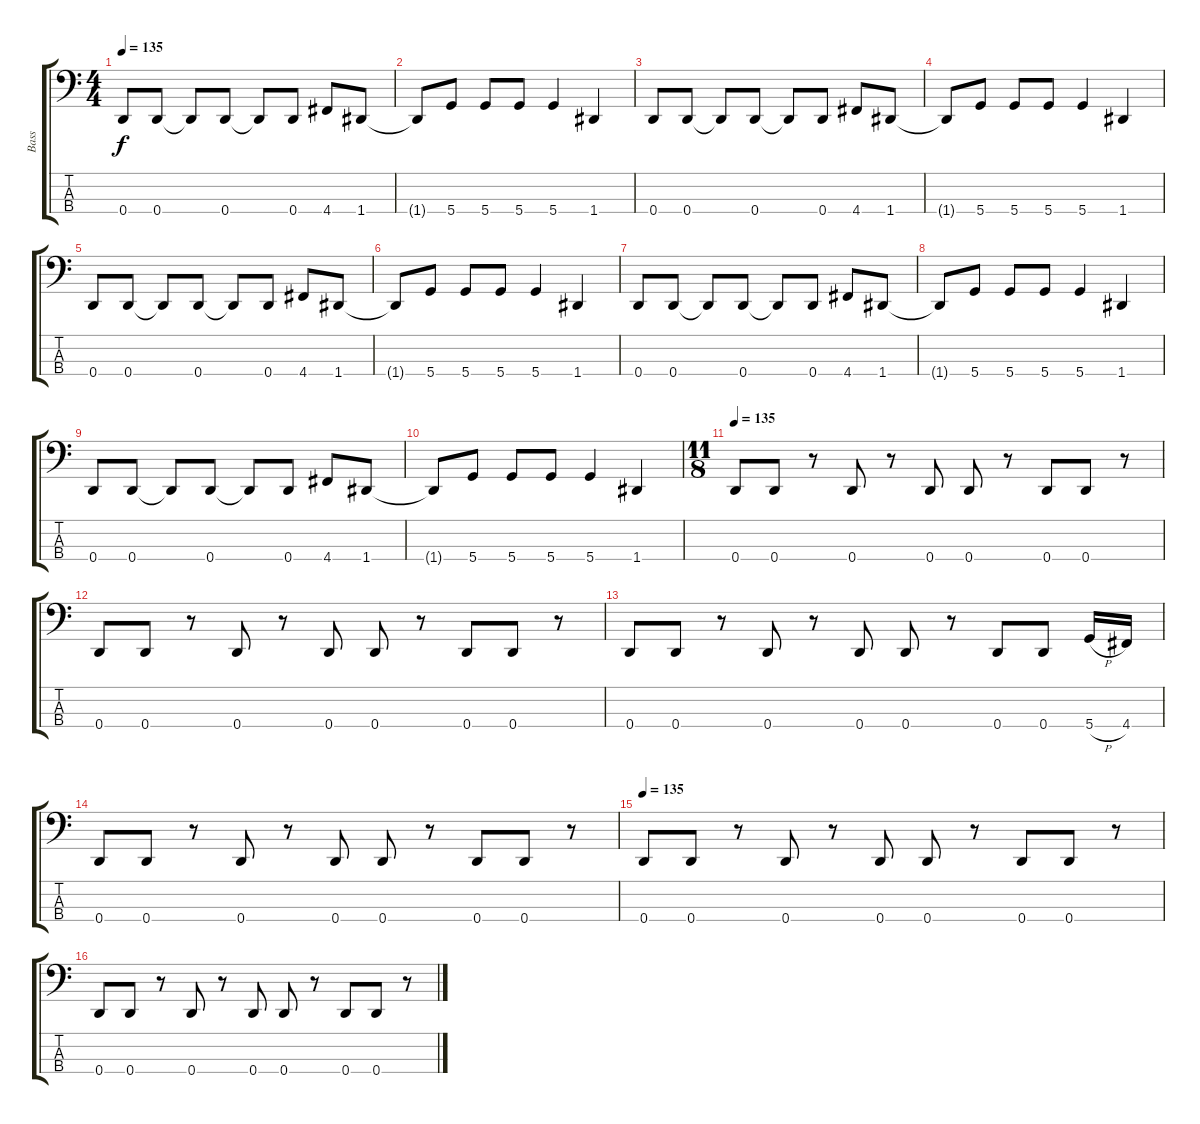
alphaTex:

\track ("Bass" "Bass") {instrument slapbass1}
\staff {score tabs}
\tuning (G2 D2 A1 D1) {hide}
\ts (4 4)
\tempo 135
\clef f4
\ks c
0.4.8{dy f instrument slapbass2} 0.4.8 0.4{t}.8 0.4.8 0.4{t}.8 0.4.8 4.4.8 1.4.8 |
1.4{t}.8 5.4.8 5.4.8 5.4.8 5.4.4 1.4.4 |
0.4.8 0.4.8 0.4{t}.8 0.4.8 0.4{t}.8 0.4.8 4.4.8 1.4.8 |
1.4{t}.8 5.4.8 5.4.8 5.4.8 5.4.4 1.4.4 |
0.4.8 0.4.8 0.4{t}.8 0.4.8 0.4{t}.8 0.4.8 4.4.8 1.4.8 |
1.4{t}.8 5.4.8 5.4.8 5.4.8 5.4.4 1.4.4 |
0.4.8 0.4.8 0.4{t}.8 0.4.8 0.4{t}.8 0.4.8 4.4.8 1.4.8 |
1.4{t}.8 5.4.8 5.4.8 5.4.8 5.4.4 1.4.4 |
0.4.8 0.4.8 0.4{t}.8 0.4.8 0.4{t}.8 0.4.8 4.4.8 1.4.8 |
1.4{t}.8 5.4.8 5.4.8 5.4.8 5.4.4 1.4.4 |
\ts (11 8)
\tempo 135
0.4.8{instrument slapbass2} 0.4.8 r.8 0.4.8 r.8 0.4.8 0.4.8 r.8 0.4.8 0.4.8 r.8 |
0.4.8 0.4.8 r.8 0.4.8 r.8 0.4.8 0.4.8 r.8 0.4.8 0.4.8 r.8 |
0.4.8 0.4.8 r.8 0.4.8 r.8 0.4.8 0.4.8 r.8 0.4.8 0.4.8 5.4{h}.16 4.4.16 |
0.4.8 0.4.8 r.8 0.4.8 r.8 0.4.8 0.4.8 r.8 0.4.8 0.4.8 r.8 |
\tempo 135
0.4.8{instrument slapbass2} 0.4.8 r.8 0.4.8 r.8 0.4.8 0.4.8 r.8 0.4.8 0.4.8 r.8 |
0.4.8 0.4.8 r.8 0.4.8 r.8 0.4.8 0.4.8 r.8 0.4.8 0.4.8 r.8
